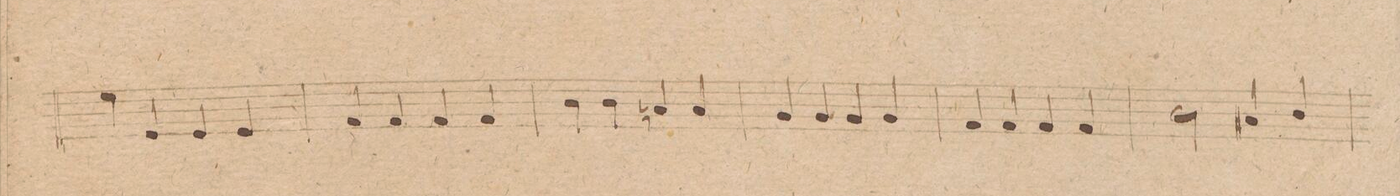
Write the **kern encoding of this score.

**kern	**dynam
*I"Baſso.	*
*clefF4	*
*k[]	*
*met(c|)	*
*M2/2	*
4G\	.
4GG/	.
4GG/	.
4GG/	.
=45	=45
4AA/	.
4AA/	.
4AA/	.
4AA/	.
=46	=46
4D\	.
4D\	.
4Cn/	.
4C/	.
=47	=47
4BB/	.
4BB/	.
4BB/	.
4BB/	.
=48	=48
4AA/	.
4AA/	.
4AA/	.
4AA/	.
=49	=49
2D\	.
4C#X/	.
4D/	.
=50	=50
*-	*-
